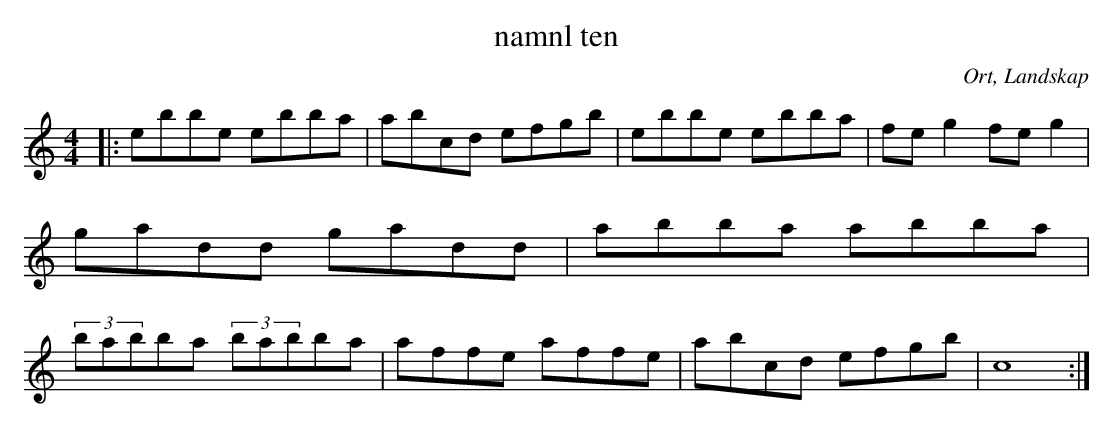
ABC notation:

X:1
T:namnl ten
O:Ort, Landskap
M:4/4
L:1/8
K:C
|: ebbe ebba| abcd efgb| ebbe ebba| feg2 feg2| gadd gadd | abba abba | (3babba (3babba | affe affe | abcd efgb| c8:|
